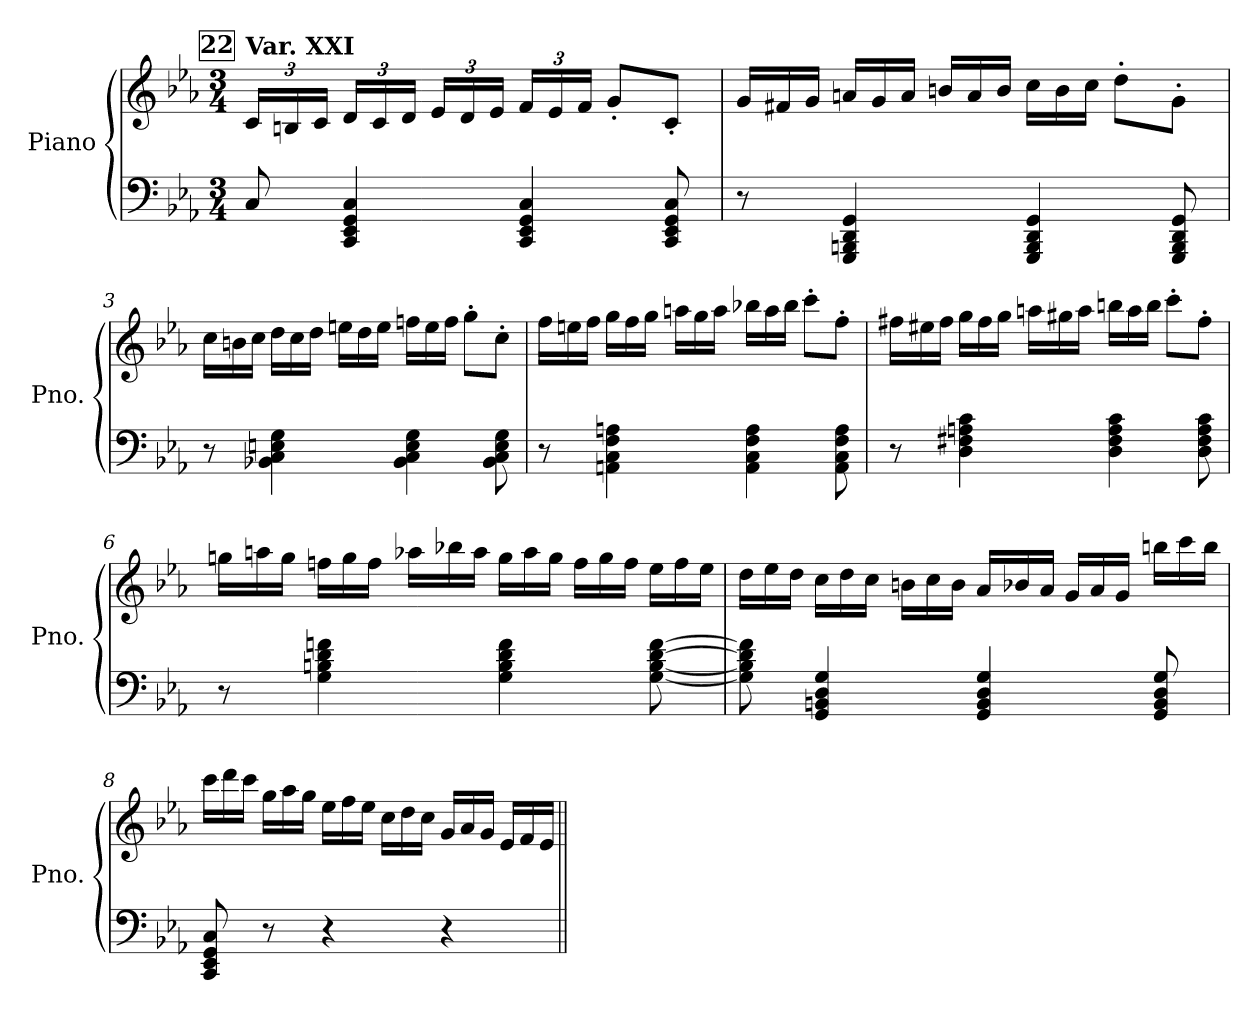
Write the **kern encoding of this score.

**kern	**kern
*part1	*part1
*staff2	*staff1
*I"Piano	*
*I'Pno.	*
*clefF4	*clefG2
*k[b-e-a-]	*k[b-e-a-]
*M3/4	*M3/4
*	*Xbrackettup
!!LO:REH:place=s1:a:B:fs=14:t=22
=1	=1
!	!LO:TX:a:B:t=Var. XXI
8C/	24c/LL
.	24Bn/
.	24c/JJ
4CC/ 4EE-/ 4GG/ 4C/	24d/LL
.	24c/
.	24d/JJ
.	24e-/LL
.	24d/
.	24e-/JJ
4CC/ 4EE-/ 4GG/ 4C/	24f/LL
.	24e-/
.	24f/JJ
.	8g'/L
8CC/ 8EE-/ 8GG/ 8C/	8c'/J
=2	=2
*	*Xtuplet
8r	24g/LL
.	24f#X/
.	24g/JJ
4GGG/ 4BBBn/ 4DD/ 4GG/	24an</LL
.	24g</
.	24a</JJ
.	24bn/LL
.	24a/
.	24b/JJ
4GGG/ 4BBB/ 4DD/ 4GG/	24cc\LL
.	24b\
.	24cc\JJ
.	8dd'\L
8GGG/ 8BBB/ 8DD/ 8GG/	8g'\J
=3	=3
8r	24cc\LL
.	24bn\
.	24cc\JJ
4BB-X\ 4C\ 4En\ 4G\	24dd\LL
.	24cc\
.	24dd\JJ
.	24een\LL
.	24dd\
.	24ee\JJ
4BB-\ 4C\ 4E\ 4G\	24ffn\LL
.	24ee\
.	24ff\JJ
.	8gg'\L
8BB-\ 8C\ 8E\ 8G\	8cc'\J
=4	=4
8r	24ff\LL
.	24een\
.	24ff\JJ
4AAn\ 4C\ 4F\ 4An\	24gg\LL
.	24ff\
.	24gg\JJ
.	24aan\LL
.	24gg\
.	24aa\JJ
4AA\ 4C\ 4F\ 4A\	24bb-X\LL
.	24aa\
.	24bb-\JJ
.	8ccc'\L
8AA\ 8C\ 8F\ 8A\	8ff'\J
=5	=5
8r	24ff#X\LL
.	24ee#X\
.	24ff#\JJ
4D\ 4F#X\ 4An\ 4c\	24gg\LL
.	24ff#\
.	24gg\JJ
.	24aan\LL
.	24gg#X\
.	24aa\JJ
4D\ 4F#\ 4A\ 4c\	24bbn\LL
.	24aa\
.	24bb\JJ
.	8ccc'\L
8D\ 8F#\ 8A\ 8c\	8ff#'\J
=6	=6
8r	24ggn\LL
.	24aan\
.	24gg\JJ
4G\ 4Bn\ 4d\ 4fn\	24ffn\LL
.	24gg\
.	24ff\JJ
.	24aa-X\LL
.	24bb-X\
.	24aa-\JJ
4G\ 4B\ 4d\ 4f\	24gg\LL
.	24aa-\
.	24gg\JJ
.	24ff\LL
.	24gg\
.	24ff\JJ
[8G\ [8B\ [8d\ [8f\	24ee-\LL
.	24ff\
.	24ee-\JJ
=7	=7
8G\] 8B\] 8d\] 8f\]	24dd\LL
.	24ee-\
.	24dd\JJ
4GG/ 4BBn/ 4D/ 4G/	24cc\LL
.	24dd\
.	24cc\JJ
.	24bn\LL
.	24cc\
.	24b\JJ
4GG/ 4BB/ 4D/ 4G/	24a-/LL
.	24b-X/
.	24a-/JJ
.	24g/LL
.	24a-/
.	24g/JJ
8GG/ 8BB/ 8D/ 8G/	24bbn\LL
.	24ccc\
.	24bb\JJ
=8	=8
8CC/ 8EE-/ 8GG/ 8C/	24ccc\LL
.	24ddd\
.	24ccc\JJ
8r	24gg\LL
.	24aa-\
.	24gg\JJ
4r	24ee-\LL
.	24ff\
.	24ee-\JJ
.	24cc\LL
.	24dd\
.	24cc\JJ
4r	24g/LL
.	24a-/
.	24g/JJ
.	24e-/LL
.	24f/
.	24e-/JJ
=||	=||
*-	*-
